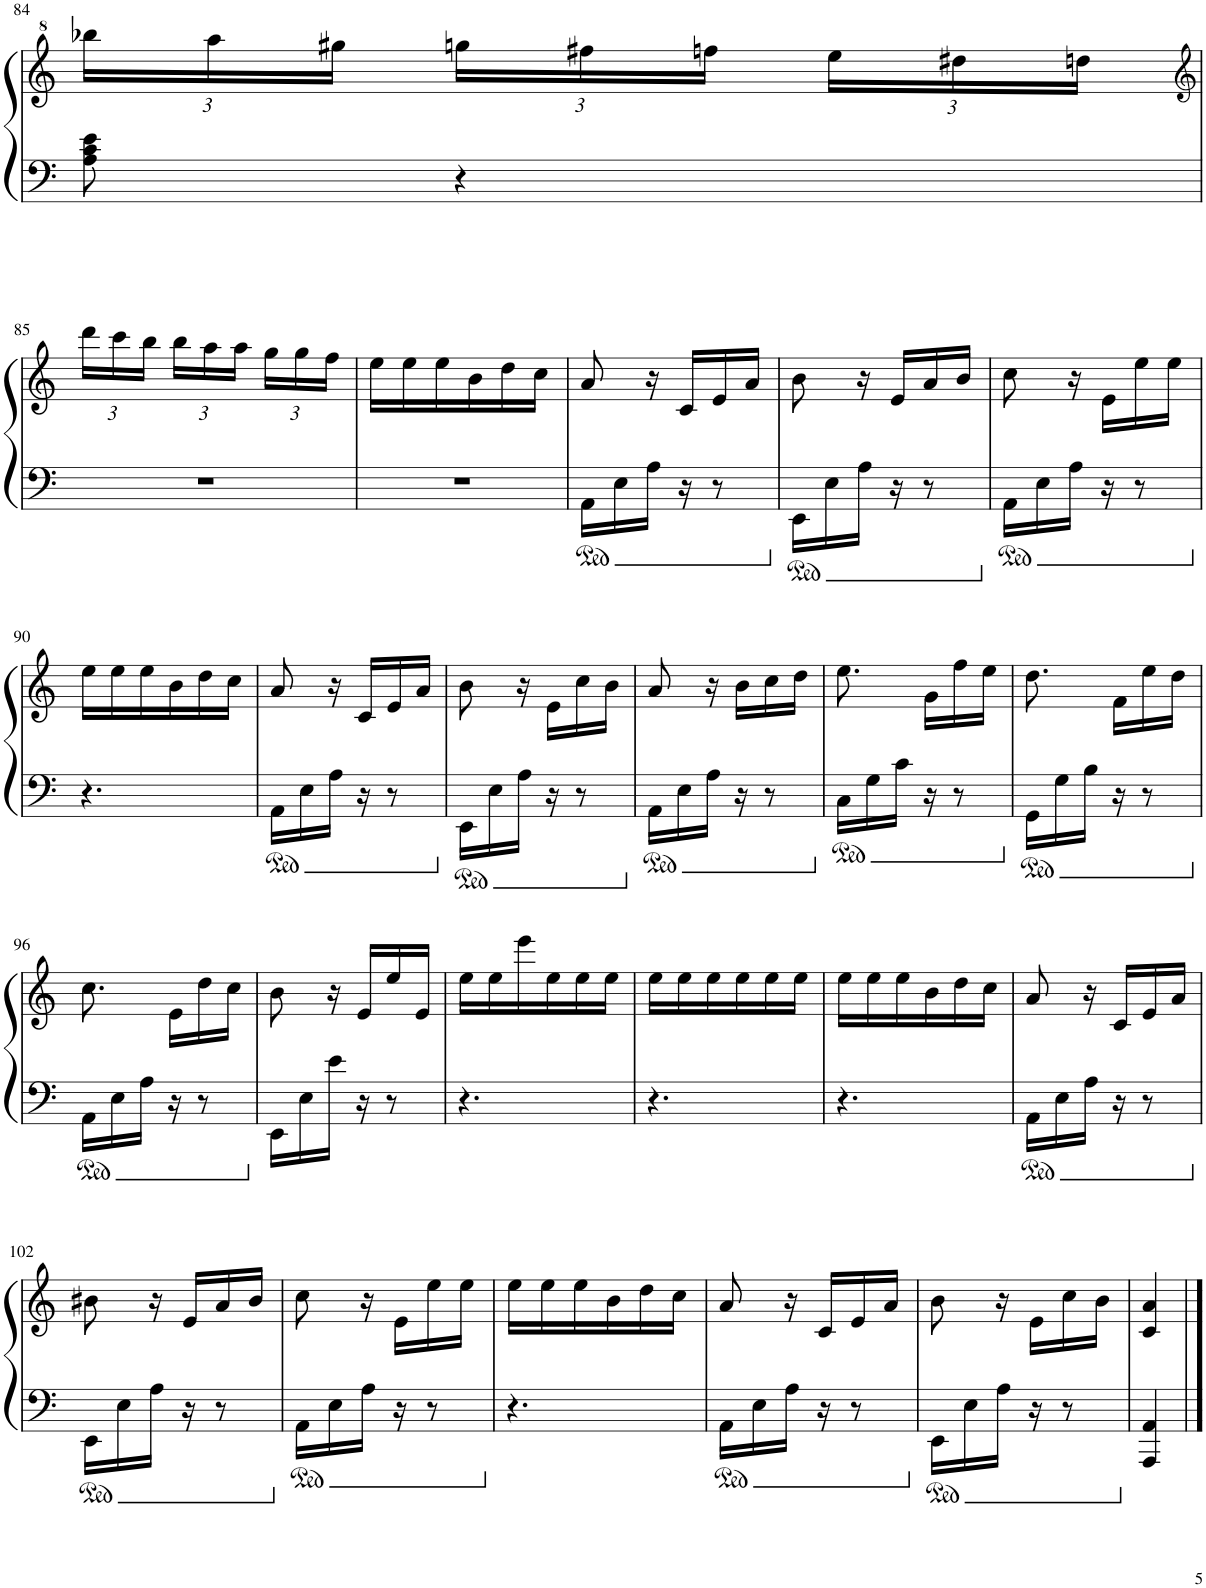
**kern	**kern
*part1	*part1
*staff2	*staff1
*I"Piano	*
*I'Pno	*
!!LO:PB:g=z
*clefF4	*clefG^2
*k[]	*k[]
*M3/8	*M3/8
*	*Xbrackettup
=84	=84
*	*^
8A\ 8c\ 8e\	24bbb-X\LL	4.ryy
.	24aaa\	.
.	24ggg#X\JJ	.
4r	24gggn\LL	.
.	24fff#X\	.
.	24fffn\JJ	.
.	24eee\LL	.
.	24ddd#X\	.
.	24dddn\JJ	.
*	*v	*v
!!LO:LB:g=z
=85	=85
*	*clefG2
4.r	24ddd\LL
.	24ccc\
.	24bb\JJ
.	24bb\LL
.	24aa\
.	24aa\JJ
.	24gg\LL
.	24gg\
.	24ff\JJ
=86	=86
4.r	16ee\LL
.	16ee\
.	16ee\
.	16b\
.	16dd\
.	16cc\JJ
=87	=87
16AA\LL	8a/
16E\	.
16A\JJ	16r
16r	16c/LL
8r	16e/
.	16a/JJ
=88	=88
16EE\LL	8b\
16E\	.
16A\JJ	16r
16r	16e/LL
8r	16a/
.	16b/JJ
=89	=89
16AA\LL	8cc\
16E\	.
16A\JJ	16r
16r	16e\LL
8r	16ee\
.	16ee\JJ
!!LO:LB:g=z
=90	=90
4.r	16ee\LL
.	16ee\
.	16ee\
.	16b\
.	16dd\
.	16cc\JJ
=91	=91
16AA\LL	8a/
16E\	.
16A\JJ	16r
16r	16c/LL
8r	16e/
.	16a/JJ
=92	=92
16EE\LL	8b\
16E\	.
16A\JJ	16r
16r	16e\LL
8r	16cc\
.	16b\JJ
=93	=93
16AA\LL	8a/
16E\	.
16A\JJ	16r
16r	16b\LL
8r	16cc\
.	16dd\JJ
=94	=94
16C\LL	8.ee\
16G\	.
16c\JJ	.
16r	16g\LL
8r	16ff\
.	16ee\JJ
=95	=95
16GG\LL	8.dd\
16G\	.
16B\JJ	.
16r	16f\LL
8r	16ee\
.	16dd\JJ
!!LO:LB:g=z
=96	=96
16AA\LL	8.cc\
16E\	.
16A\JJ	.
16r	16e\LL
8r	16dd\
.	16cc\JJ
=97	=97
16EE\LL	8b\
16E\	.
16e\JJ	16r
16r	16e/LL
8r	16ee/
.	16e/JJ
=98	=98
4.r	16ee\LL
.	16ee\
.	16eee\
.	16ee\
.	16ee\
.	16ee\JJ
=99	=99
4.r	16ee\LL
.	16ee\
.	16ee\
.	16ee\
.	16ee\
.	16ee\JJ
=100	=100
4.r	16ee\LL
.	16ee\
.	16ee\
.	16b\
.	16dd\
.	16cc\JJ
=101	=101
16AA\LL	8a/
16E\	.
16A\JJ	16r
16r	16c/LL
8r	16e/
.	16a/JJ
!!LO:LB:g=z
=102	=102
16EE\LL	8b#X\
16E\	.
16A\JJ	16r
16r	16e/LL
8r	16a/
.	16b#/JJ
=103	=103
16AA\LL	8cc\
16E\	.
16A\JJ	16r
16r	16e\LL
8r	16ee\
.	16ee\JJ
=104	=104
4.r	16ee\LL
.	16ee\
.	16ee\
.	16b\
.	16dd\
.	16cc\JJ
=105	=105
16AA\LL	8a/
16E\	.
16A\JJ	16r
16r	16c/LL
8r	16e/
.	16a/JJ
=106	=106
16EE\LL	8b\
16E\	.
16A\JJ	16r
16r	16e\LL
8r	16cc\
.	16b\JJ
=107	=107
4AAA/ 4AA/	4c/ 4a/
==	==
*-	*-
